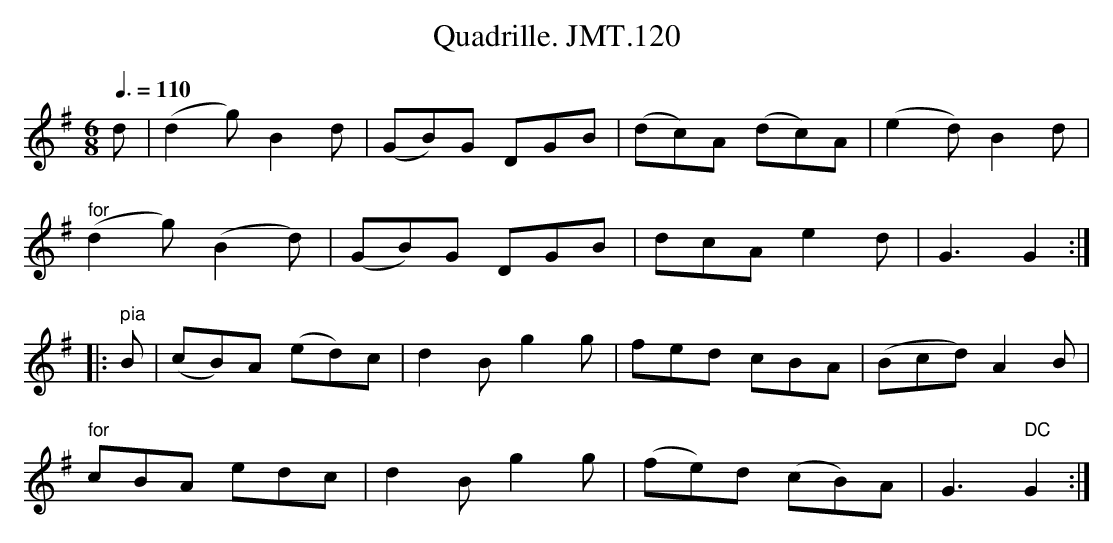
X:1
T:Quadrille. JMT.120
M:6/8
L:1/8
Q:3/8=110
K:G
d | (d2g) B2d | (GB)G DGB | (dc)A (dc)A | (e2d) B2d |
" for"(d2g) (B2d) | (GB)G DGB | dcA e2d  | G3 G2 :|
|:" pia"B | (cB)A (ed)c | d2B g2g | fed cBA | (Bcd) A2B |
" for"cBA edc | d2B g2g | (fe)d (cB)A | G3 " DC"G2 :|
